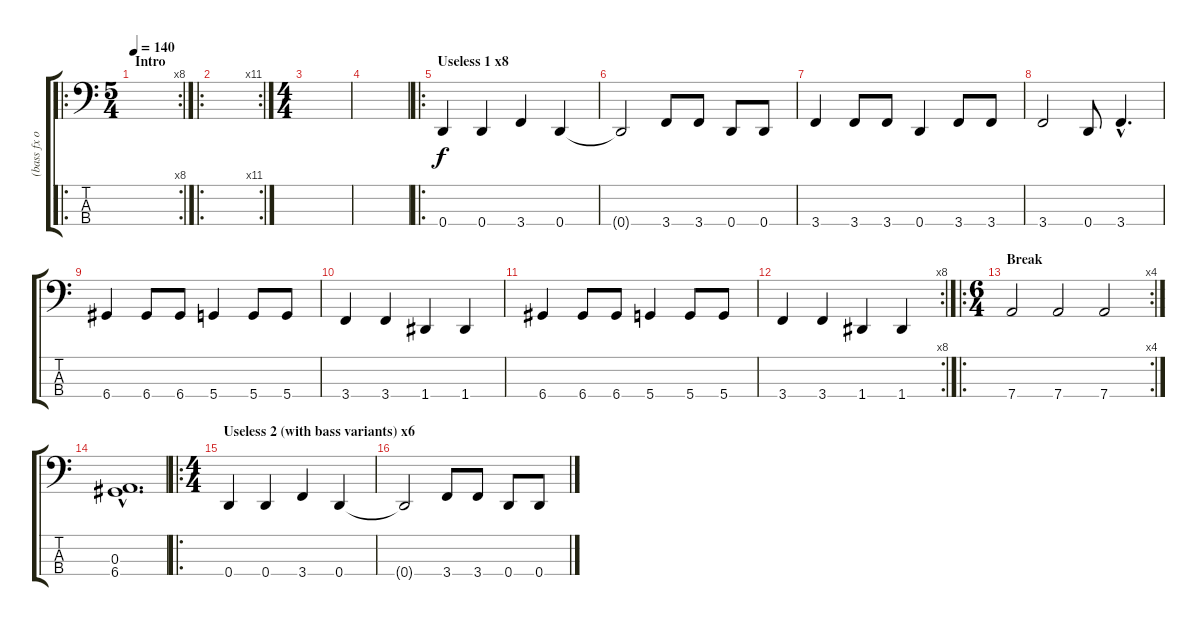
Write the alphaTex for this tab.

\track ("(bass fx overdrive/disto)" "(bass fx o") {instrument overdrivenguitar}
\staff {score tabs}
\tuning (G2 D2 A1 D1) {hide}
\ro
\rc 8
\ts (5 4)
\section ("" "Intro")
\tempo 140
\clef f4
\ks c
|
\ro
\rc 11
|
\ts (4 4)
|
|
\ro
\section ("" "Useless 1 x8")
0.4.4 0.4.4 3.4.4 0.4.4 |
0.4{t}.2 3.4.8 3.4.8 0.4.8 0.4.8 |
3.4.4 3.4.8 3.4.8 0.4.4 3.4.8 3.4.8 |
3.4.2 0.4.8 3.4{hac}.4{d} |
6.4.4 6.4.8 6.4.8 5.4.4 5.4.8 5.4.8 |
3.4.4 3.4.4 1.4.4 1.4.4 |
6.4.4 6.4.8 6.4.8 5.4.4 5.4.8 5.4.8 |
\rc 8
3.4.4 3.4.4 1.4.4 1.4.4 |
\ro
\rc 4
\ts (6 4)
\section ("" "Break")
7.4.2 7.4.2 7.4.2 |
(0.3{hac} 6.4{hac}).1{d} |
\ro
\ts (4 4)
\section ("" "Useless 2 (with bass variants) x6")
0.4.4 0.4.4 3.4.4 0.4.4 |
0.4{t}.2 3.4.8 3.4.8 0.4.8 0.4.8
